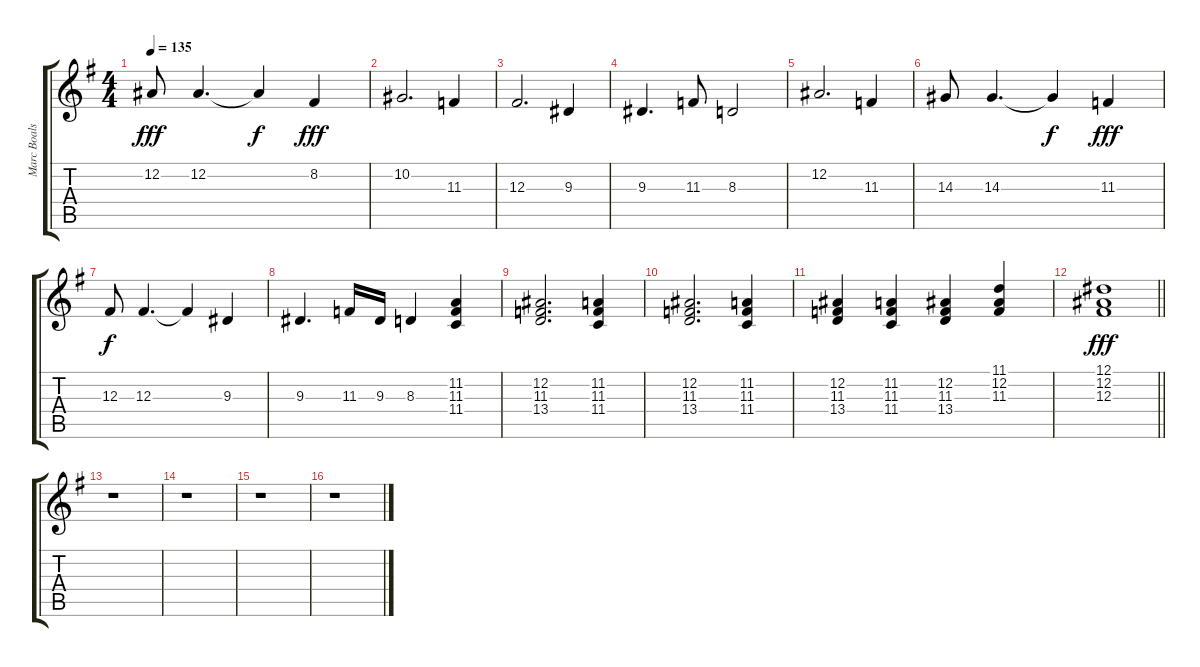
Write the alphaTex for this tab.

\track ("Marc Boals" "Marc Boals") {instrument stringensemble2}
\staff {score tabs}
\tuning (Eb4 Bb3 Gb3 Db3 Ab2 Eb2) {hide}
\ts (4 4)
\tempo 135
\clef g2
\ks eminor
12.2.8{dy fff} 12.2.4{d} 12.2{t}.4{dy f} 8.2.4{dy fff} |
10.2.2{d} 11.3.4 |
12.3.2{d} 9.3.4 |
9.3.4{d} 11.3.8 8.3.2 |
12.2.2{d} 11.3.4 |
14.3.8 14.3.4{d} 14.3{t}.4{dy f} 11.3.4{dy fff} |
12.3.8{dy f} 12.3.4{d} 12.3{t}.4 9.3.4 |
9.3.4{d} 11.3.16 9.3.16 8.3.4 (11.2 11.3 11.4).4 |
(12.2 11.3 13.4).2{d} (11.2 11.3 11.4).4 |
(12.2 11.3 13.4).2{d} (11.2 11.3 11.4).4 |
(12.2 11.3 13.4).4 (11.2 11.3 11.4).4 (12.2 11.3 13.4).4 (11.1 12.2 11.3).4 |
\barLineRight lightlight
(12.1 12.2 12.3).1{dy fff} |
\section ("" "")
r.1 |
r.1 |
r.1 |
r.1
